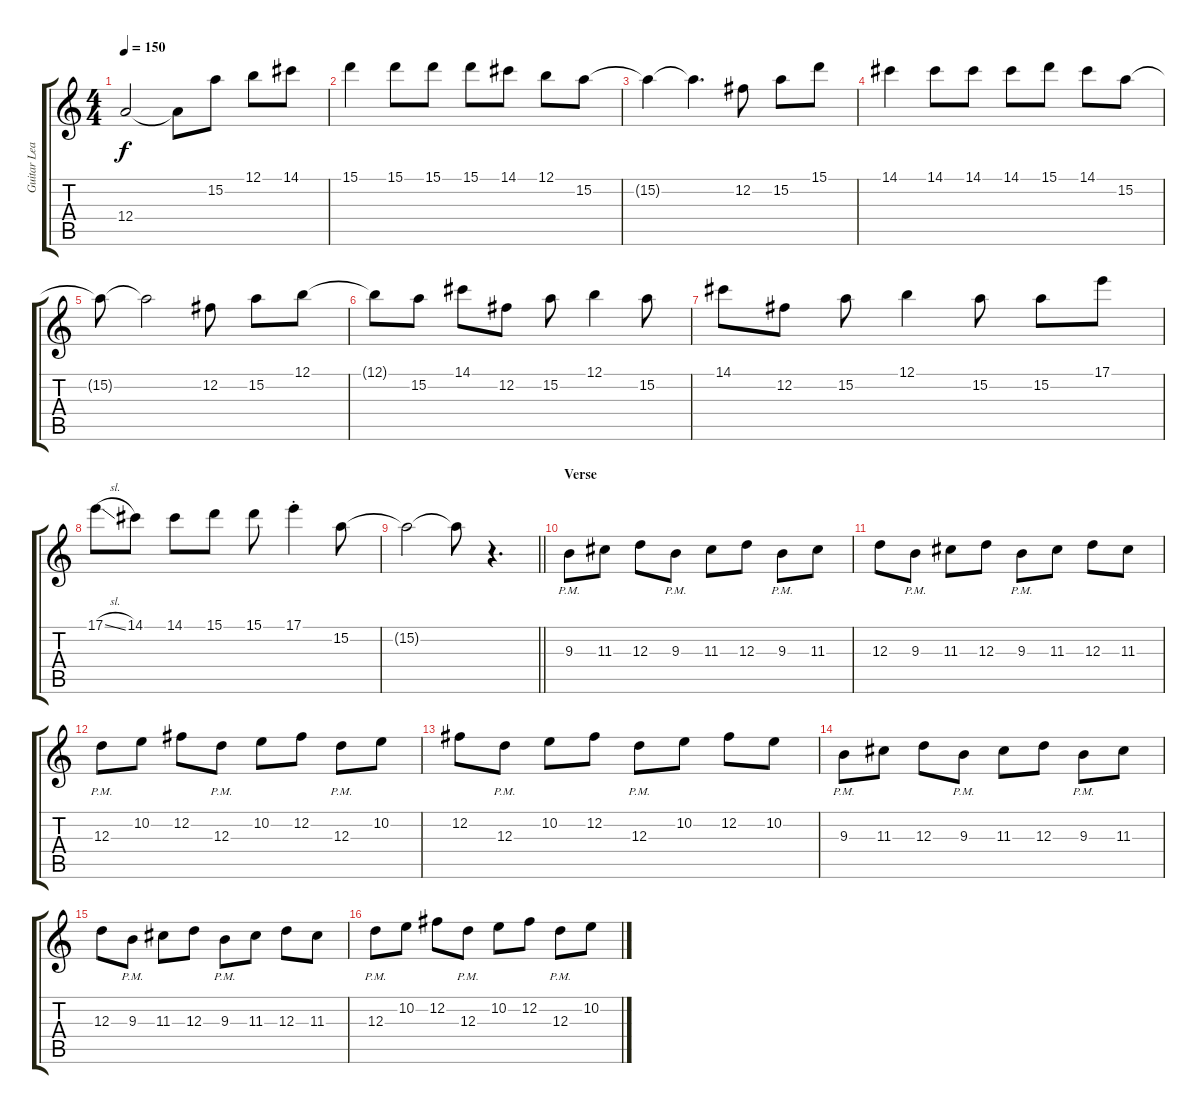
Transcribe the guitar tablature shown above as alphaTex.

\track ("Guitar Lead" "Guitar Lea") {instrument overdrivenguitar}
\staff {score tabs}
\tuning (B3 Gb3 D3 A2 E2 B1) {hide}
\ts (4 4)
\tempo 150
\clef g2
\ks c
12.4{t}.2{dy f} 12.4{t}.8 15.2.8 12.1.8 14.1.8 |
15.1.4 15.1.8 15.1.8 15.1.8 14.1.8 12.1.8 15.2.8 |
15.2{t}.4 15.2{t}.4{d} 12.2.8 15.2.8 15.1.8 |
14.1.4 14.1.8 14.1.8 14.1.8 15.1.8 14.1.8 15.2.8 |
15.2{t}.8 15.2{t}.2 12.2.8 15.2.8 12.1.8 |
12.1{t}.8 15.2.8 14.1.8 12.2.8 15.2.8 12.1.4 15.2.8 |
14.1.8 12.2.8 15.2.8 12.1.4 15.2.8 15.2.8 17.1.8 |
17.1{sl}.8 14.1.8 14.1.8 15.1.8 15.1.8 17.1{st}.4 15.2.8 |
\barLineRight lightlight
15.2{t}.2 15.2{t}.8 r.4{d} |
\section ("" "Verse")
9.3{pm}.8 11.3.8 12.3.8 9.3{pm}.8 11.3.8 12.3.8 9.3{pm}.8 11.3.8 |
12.3.8 9.3{pm}.8 11.3.8 12.3.8 9.3{pm}.8 11.3.8 12.3.8 11.3.8 |
12.3{pm}.8 10.2.8 12.2.8 12.3{pm}.8 10.2.8 12.2.8 12.3{pm}.8 10.2.8 |
12.2.8 12.3{pm}.8 10.2.8 12.2.8 12.3{pm}.8 10.2.8 12.2.8 10.2.8 |
9.3{pm}.8 11.3.8 12.3.8 9.3{pm}.8 11.3.8 12.3.8 9.3{pm}.8 11.3.8 |
12.3.8 9.3{pm}.8 11.3.8 12.3.8 9.3{pm}.8 11.3.8 12.3.8 11.3.8 |
12.3{pm}.8 10.2.8 12.2.8 12.3{pm}.8 10.2.8 12.2.8 12.3{pm}.8 10.2.8
